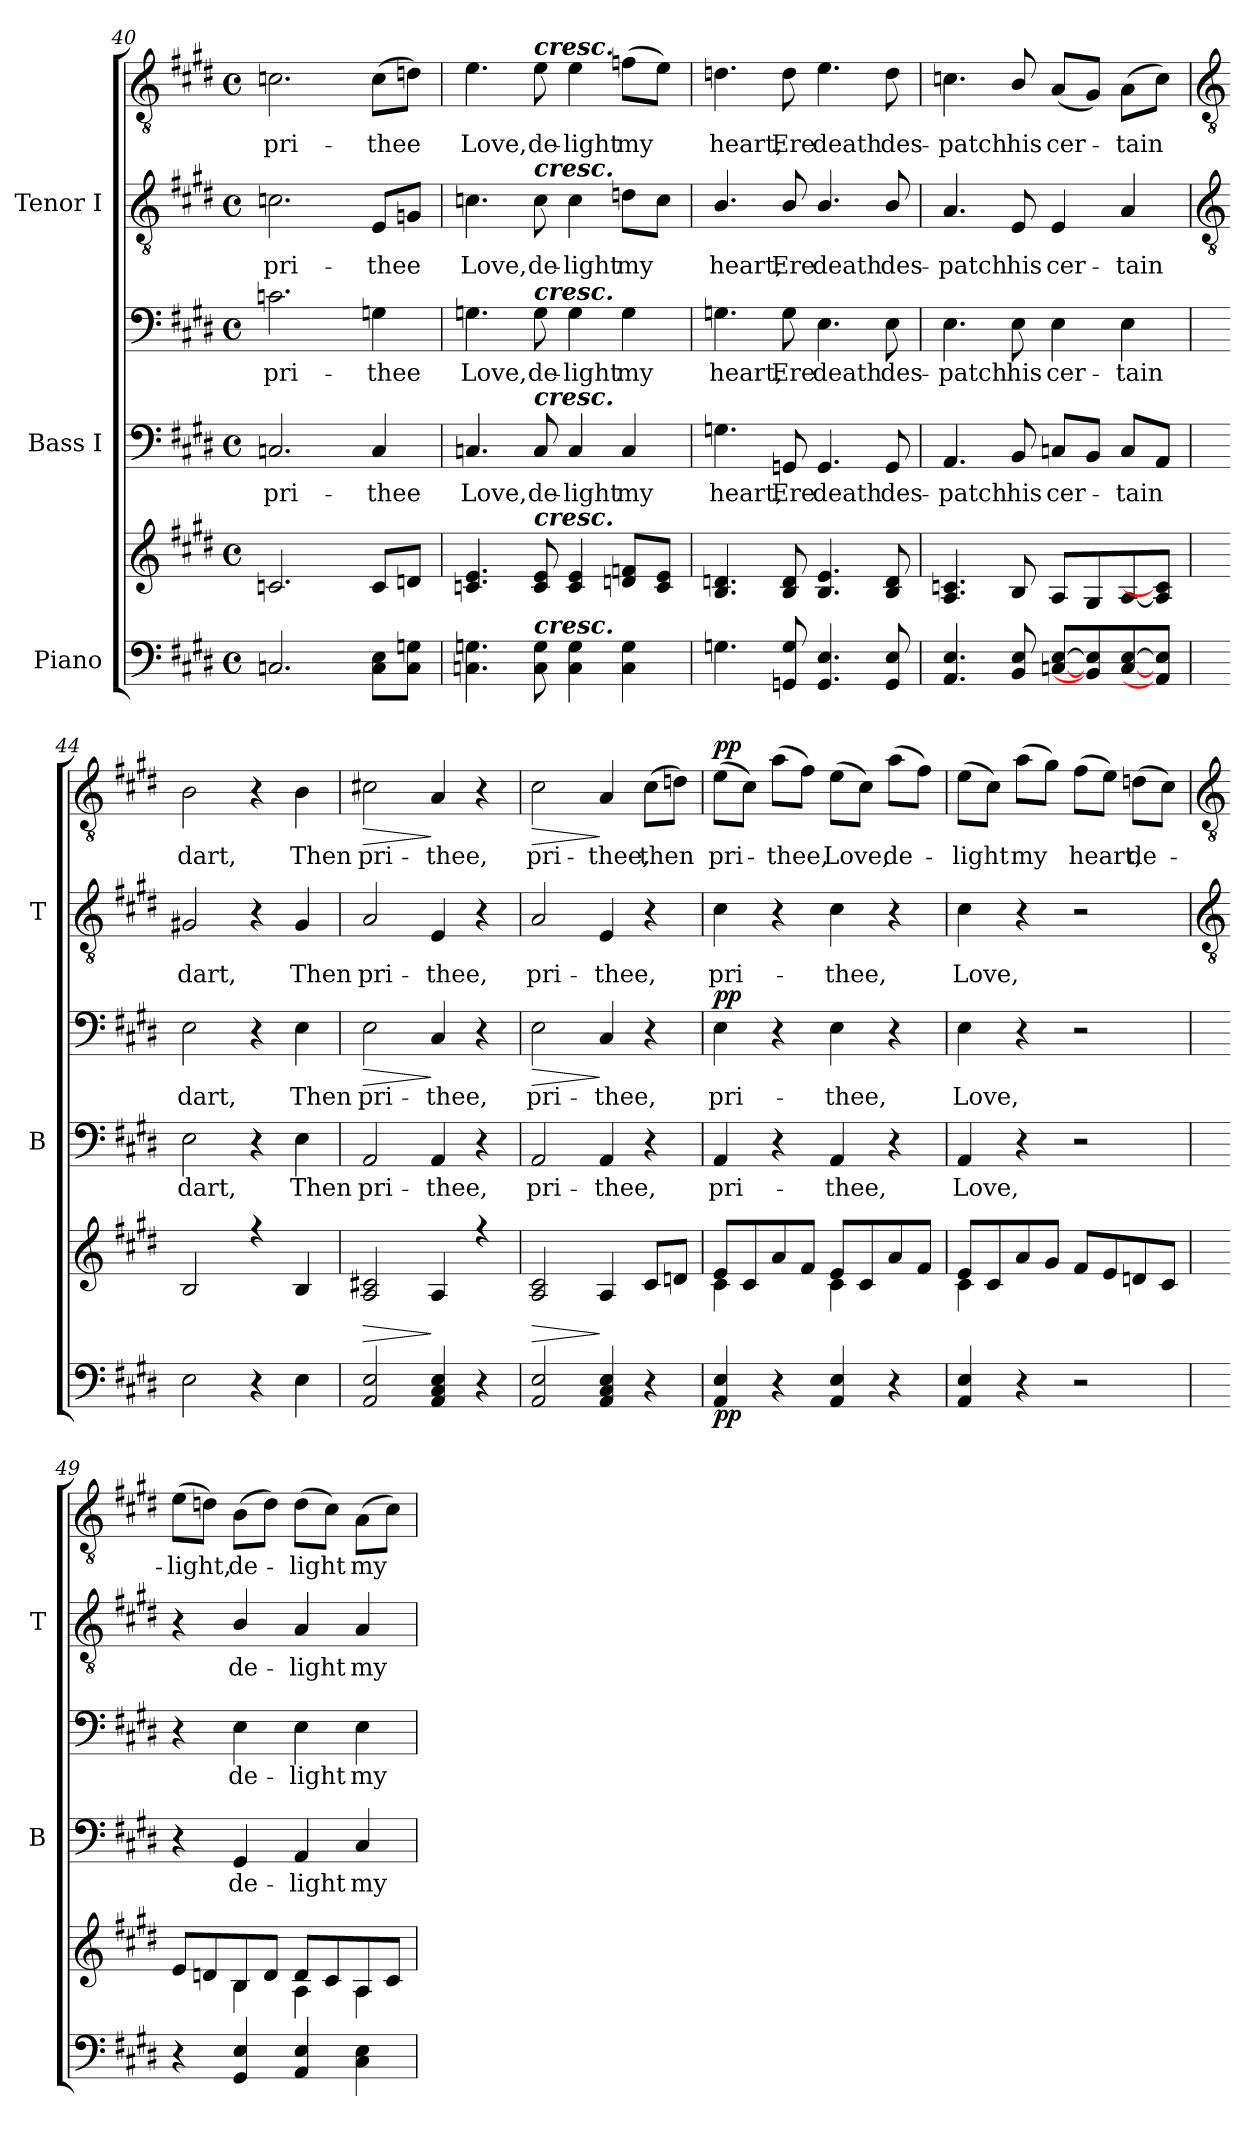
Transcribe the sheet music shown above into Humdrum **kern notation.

**kern	**kern	**dynam	**kern	**text	**kern	**text	**dynam	**kern	**text	**kern	**text	**dynam
*part3	*part3	*part3	*part2	*part2	*part2	*part2	*part2	*part1	*part1	*part1	*part1	*part1
*staff6	*staff5	*staff5/6	*staff4	*staff4	*staff3	*staff3	*staff3/4	*staff2	*staff2	*staff1	*staff1	*staff1/2
*I"Piano	*	*	*I"Bass I	*	*	*	*	*I"Tenor I	*	*	*	*
*	*	*	*I'B	*	*	*	*	*I'T	*	*	*	*
*clefF4	*clefG2	*	*clefF4	*	*clefF4	*	*	*clefGv2	*	*clefGv2	*	*
*k[f#c#g#d#]	*k[f#c#g#d#]	*	*k[f#c#g#d#]	*	*k[f#c#g#d#]	*	*	*k[f#c#g#d#]	*	*k[f#c#g#d#]	*	*
*E:	*E:	*	*E:	*	*E:	*	*	*E:	*	*E:	*	*
*M4/4	*M4/4	*	*M4/4	*	*M4/4	*	*	*M4/4	*	*M4/4	*	*
*met(c)	*met(c)	*	*met(c)	*	*met(c)	*	*	*met(c)	*	*met(c)	*	*
=40	=40	=40	=40	=40	=40	=40	=40	=40	=40	=40	=40	=40
!	!	!	!	!LO:LY:b	!	!LO:LY:b	!	!	!LO:LY:b	!	!LO:LY:b	!
2.Cn	2.cn	.	2.Cn	pri-	2.cn	pri-	.	2.cn	pri-	2.cn	pri-	.
!	!	!	!	!LO:LY:b	!	!LO:LY:b	!	!	!LO:LY:b	!	!LO:LY:b	!
8C 8EL	8cL	.	4C	-thee	4Gn	-thee	.	8EL	-thee	(>8cL	-thee	.
8C 8GnJ	8dnJ	.	.	.	.	.	.	8GnJ	.	8dnJ)	.	.
=41	=41	=41	=41	=41	=41	=41	=41	=41	=41	=41	=41	=41
!	!	!	!	!LO:LY:b	!	!LO:LY:b	!	!	!LO:LY:b	!	!LO:LY:b	!
4.Cn 4.Gn	4.cn 4.e	.	4.Cn	Love,	4.Gn	Love,	.	4.cn	Love,	4.e	Love,	.
!	!	!	!	!	!	!	!	!	!	!LO:TX:a:Bi:t=cresc.	!	!
!	!	!	!	!	!	!	!	!LO:TX:a:Bi:t=cresc.	!	!	!	!
!	!	!	!	!	!LO:TX:a:Bi:t=cresc.	!	!	!	!	!	!	!
!	!	!	!LO:TX:a:Bi:t=cresc.	!	!	!	!	!	!	!	!	!
!	!LO:TX:a:Bi:t=cresc.	!	!	!	!	!	!	!	!	!	!	!
!LO:TX:a:Bi:t=cresc.	!	!	!	!	!	!	!	!	!	!	!	!
!	!	!	!	!LO:LY:b	!	!LO:LY:b	!	!	!LO:LY:b	!	!LO:LY:b	!
8C 8G	8c 8e	.	8C	de-	8G	de-	.	8c	de-	8e	de-	.
!	!	!	!	!LO:LY:b	!	!LO:LY:b	!	!	!LO:LY:b	!	!LO:LY:b	!
4C 4G	4c 4e	.	4C	-light	4G	-light	.	4c	-light	4e	-light	.
!	!	!	!	!LO:LY:b	!	!LO:LY:b	!	!	!LO:LY:b	!	!LO:LY:b	!
4C 4G	8dn 8fnL	.	4C	my	4G	my	.	8dnL	my	(>8fnL	my	.
.	8c 8eJ	.	.	.	.	.	.	8cJ	.	8eJ)	.	.
=42	=42	=42	=42	=42	=42	=42	=42	=42	=42	=42	=42	=42
!	!	!	!	!LO:LY:b	!	!LO:LY:b	!	!	!LO:LY:b	!	!LO:LY:b	!
4.Gn	4.B 4.dn	.	4.Gn	-heart,	4.Gn	heart,	.	4.B/	-heart,	4.dn	heart,	.
!	!	!	!	!LO:LY:b	!	!LO:LY:b	!	!	!LO:LY:b	!	!LO:LY:b	!
8GGn 8G	8B 8d	.	8GGn	Ere	8G	Ere	.	8B/	Ere	8d	Ere	.
!	!	!	!	!LO:LY:b	!	!LO:LY:b	!	!	!LO:LY:b	!	!LO:LY:b	!
4.GG 4.E	4.B 4.e	.	4.GG	death	4.E	death	.	4.B/	death	4.e	death	.
!	!	!	!	!LO:LY:b	!	!LO:LY:b	!	!	!LO:LY:b	!	!LO:LY:b	!
8GG 8E	8B 8d	.	8GG	des-	8E	des-	.	8B/	des-	8d	des-	.
=43	=43	=43	=43	=43	=43	=43	=43	=43	=43	=43	=43	=43
!	!	!	!	!LO:LY:b	!	!LO:LY:b	!	!	!LO:LY:b	!	!LO:LY:b	!
4.AA 4.E	4.A 4.cn	.	4.AA	patch	4.E	-patch	.	4.A	patch	4.cn	-patch	.
!	!	!	!	!LO:LY:b	!	!LO:LY:b	!	!	!LO:LY:b	!	!LO:LY:b	!
8BB/ 8E/	8B/	.	8BB/	his	8E\	his	.	8E/	his	8B/	his	.
!	!	!	!	!LO:LY:b	!	!LO:LY:b	!	!	!LO:LY:b	!	!LO:LY:b	!
[8Cn [8EL	8AL	.	8CnL	cer-	4E\	cer-	.	4E	cer-	(<8AL	cer-	.
8BB] 8E]	8G#	.	8BBJ	.	.	.	.	.	.	8G#J)	.	.
!	!	!	!	!LO:LY:b	!	!LO:LY:b	!	!	!LO:LY:b	!	!LO:LY:b	!
[8C [8E	[8A	.	8CL	tain	4E	-tain	.	4A	-tain	(>8AL	tain	.
8AA] 8E]J	8A] 8c]J	.	8AAJ	.	.	.	.	.	.	8cJ)	.	.
!!LO:LB:g=z
=44	=44	=44	=44	=44	=44	=44	=44	=44	=44	=44	=44	=44
*	*	*	*	*	*	*	*	*clefGv2	*	*clefGv2	*	*
*	*^	*	*	*	*	*	*	*	*	*	*	*
!	!	!	!	!	!LO:LY:b	!	!LO:LY:b	!	!	!LO:LY:b	!	!LO:LY:b	!
2E	2B	1ryy	.	2E	dart,	2E	dart,	.	2G#X	dart,	2B	dart,	.
4r	4r	.	.	4r	.	4r	.	.	4r	.	4r	.	.
!	!	!	!	!	!LO:LY:b	!	!LO:LY:b	!	!	!LO:LY:b	!	!LO:LY:b	!
4E	4B	.	.	4E	Then	4E	Then	.	4G#	Then	4B	Then	.
=45	=45	=45	=45	=45	=45	=45	=45	=45	=45	=45	=45	=45	=45
!	!	!	!LO:HP:b	!	!LO:LY:b	!	!LO:LY:b	!LO:HP:b	!	!LO:LY:b	!	!LO:LY:b	!LO:HP:b
2AA 2E	2A 2c#X	1ryy	>	2AA	pri-	2E	pri-	>	2A	pri-	2c#X	pri-	>
!	!	!	!	!	!LO:LY:b	!	!LO:LY:b	!	!	!LO:LY:b	!	!LO:LY:b	!
4AA 4C# 4E	4A	.	]	4AA	-thee,	4C#	-thee,	]	4E	-thee,	4A	-thee,	]
4r	4r	.	.	4r	.	4r	.	.	4r	.	4r	.	.
=46	=46	=46	=46	=46	=46	=46	=46	=46	=46	=46	=46	=46	=46
!	!	!	!LO:HP:b	!	!LO:LY:b	!	!LO:LY:b	!LO:HP:b	!	!LO:LY:b	!	!LO:LY:b	!LO:HP:b
2AA 2E	2A 2c#	1ryy	>	2AA	pri-	2E	pri-	>	2A	pri-	2c#	pri-	>
!	!	!	!	!	!LO:LY:b	!	!LO:LY:b	!	!	!LO:LY:b	!	!LO:LY:b	!
4AA 4C# 4E	4A	.	]	4AA	-thee,	4C#	-thee,	]	4E	-thee,	4A	-thee,	]
!	!	!	!	!	!	!	!	!	!	!	!	!LO:LY:b	!
4r	8c#L	.	.	4r	.	4r	.	.	4r	.	(>8c#L	then	.
.	8dnJ	.	.	.	.	.	.	.	.	.	8dnJ)	.	.
=47	=47	=47	=47	=47	=47	=47	=47	=47	=47	=47	=47	=47	=47
!	!	!	!LO:DY:b=2	!	!LO:LY:b	!	!LO:LY:b	!	!	!LO:LY:b	!	!LO:LY:b	!
!	!	!	!LO:DY:n=1:b	!	!	!	!	!LO:DY:b=2	!	!	!	!	!
!	!	!	!	!	!	!	!	!LO:DY:n=1:b	!	!	!	!	!LO:DY:b=2
!	!	!	!	!	!	!	!	!	!	!	!	!	!LO:DY:n=1:b
4AA 4E	8eL	4c#\	p p	4AA	pri-	4E	pri-	p p	4c#	pri-	(>8eL	pri-	p p
.	8c#	.	.	.	.	.	.	.	.	.	8c#J)	.	.
!	!	!	!	!	!	!	!	!	!	!	!	!LO:LY:b	!
4r	8a	4ryy	.	4r	.	4r	.	.	4r	.	(>8aL	thee,	.
.	8f#J	.	.	.	.	.	.	.	.	.	8f#J)	.	.
!	!	!	!	!	!LO:LY:b	!	!LO:LY:b	!	!	!LO:LY:b	!	!LO:LY:b	!
4AA 4E	8eL	4c#\	.	4AA	-thee,	4E	-thee,	.	4c#	-thee,	(>8eL	Love,	.
.	8c#	.	.	.	.	.	.	.	.	.	8c#J)	.	.
!	!	!	!	!	!	!	!	!	!	!	!	!LO:LY:b	!
4r	8a	4ryy	.	4r	.	4r	.	.	4r	.	(>8aL	de-	.
.	8f#J	.	.	.	.	.	.	.	.	.	8f#J)	.	.
=48	=48	=48	=48	=48	=48	=48	=48	=48	=48	=48	=48	=48	=48
!	!	!	!	!	!LO:LY:b	!	!LO:LY:b	!	!	!LO:LY:b	!	!LO:LY:b	!
4AA 4E	8eL	4c#\	.	4AA	Love,	4E	Love,	.	4c#	Love,	(>8eL	light	.
.	8c#	.	.	.	.	.	.	.	.	.	8c#J)	.	.
!	!	!	!	!	!	!	!	!	!	!	!	!LO:LY:b	!
4r	8a	2.ryy	.	4r	.	4r	.	.	4r	.	(>8aL	my	.
.	8g#J	.	.	.	.	.	.	.	.	.	8g#J)	.	.
!	!	!	!	!	!	!	!	!	!	!	!	!LO:LY:b	!
2r	8f#L	.	.	2r	.	2r	.	.	2r	.	(>8f#L	heart,	.
.	8e	.	.	.	.	.	.	.	.	.	8eJ)	.	.
!	!	!	!	!	!	!	!	!	!	!	!	!LO:LY:b	!
.	8dn	.	.	.	.	.	.	.	.	.	(>8dnL	de-	.
.	8c#J	.	.	.	.	.	.	.	.	.	8c#J)	.	.
!!LO:LB:g=z
=49	=49	=49	=49	=49	=49	=49	=49	=49	=49	=49	=49	=49	=49
*	*	*	*	*	*	*	*	*	*clefGv2	*	*clefGv2	*	*
!	!	!	!	!	!	!	!	!	!	!	!	!LO:LY:b	!
4r	8eL	4ryy	.	4r	.	4r	.	.	4r	.	(>8eL	light,	.
.	8dn	.	.	.	.	.	.	.	.	.	8dnJ)	.	.
!	!	!	!	!	!LO:LY:b	!	!LO:LY:b	!	!	!LO:LY:b	!	!LO:LY:b	!
4GG#/ 4E/	8B	4B\	.	4GG#/	de-	4E\	de-	.	4B/	de-	(>8BL	de-	.
.	8dJ	.	.	.	.	.	.	.	.	.	8dJ)	.	.
!	!	!	!	!	!LO:LY:b	!	!LO:LY:b	!	!	!LO:LY:b	!	!LO:LY:b	!
4AA 4E	8dL	4A\	.	4AA	-light	4E	-light	.	4A	-light	(>8dL	light	.
.	8c#	.	.	.	.	.	.	.	.	.	8c#J)	.	.
!	!	!	!	!	!LO:LY:b	!	!LO:LY:b	!	!	!LO:LY:b	!	!LO:LY:b	!
4C# 4E	8A	4A\	.	4C#	my	4E	my	.	4A	my	(>8AL	my	.
.	8c#J	.	.	.	.	.	.	.	.	.	8c#J)	.	.
*	*v	*v	*	*	*	*	*	*	*	*	*	*	*
=	=	=	=	=	=	=	=	=	=	=	=	=
*-	*-	*-	*-	*-	*-	*-	*-	*-	*-	*-	*-	*-
